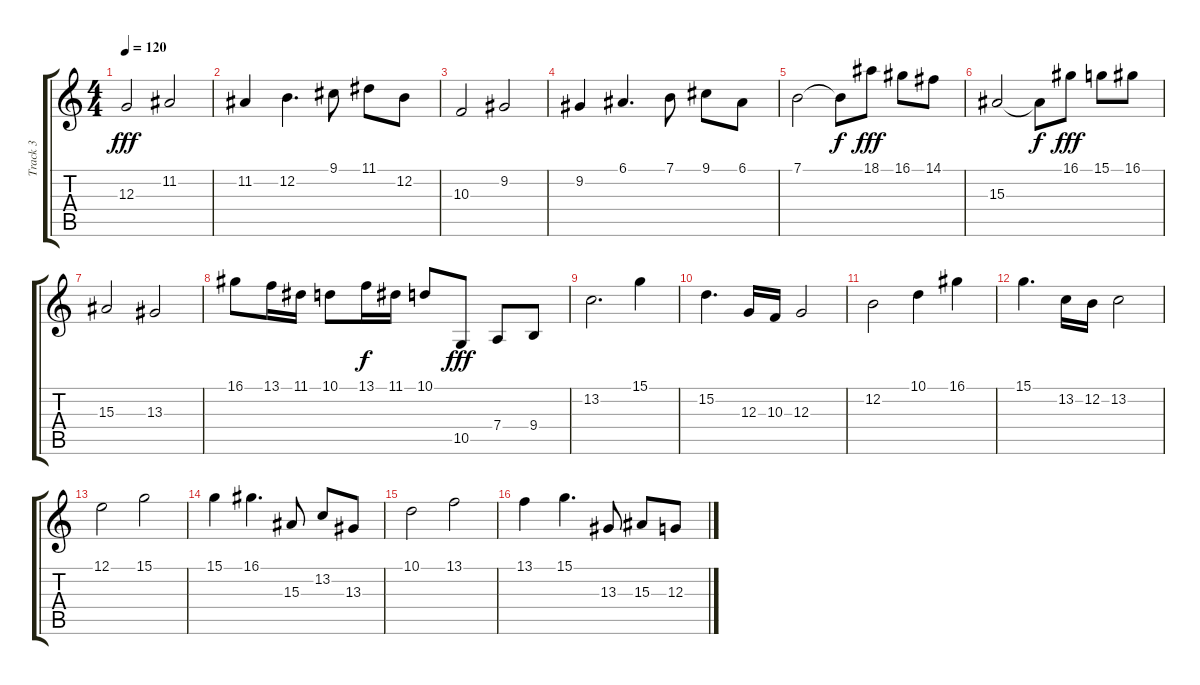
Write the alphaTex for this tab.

\track ("Track 3" "Track 3") {instrument stringensemble2}
\staff {score tabs}
\tuning (E4 B3 G3 D3 A2 E2) {hide}
\ts (4 4)
\tempo 120
\clef g2
\ks c
12.3.2{dy fff} 11.2.2 |
11.2.4 12.2.4{d} 9.1.8 11.1.8 12.2.8 |
10.3.2 9.2.2 |
9.2.4 6.1.4{d} 7.1.8 9.1.8 6.1.8 |
7.1.2 7.1{t}.8{dy f} 18.1.8{dy fff} 16.1.8 14.1.8 |
15.3.2 15.3{t}.8{dy f} 16.1.8{dy fff} 15.1.8 16.1.8 |
15.3.2 13.3.2 |
16.1.8 13.1.16 11.1.16 10.1.8 13.1.16{dy f} 11.1.16 10.1.8 10.5.8{dy fff} 7.4.8 9.4.8 |
13.2.2{d} 15.1.4 |
15.2.4{d} 12.3.16 10.3.16 12.3.2 |
12.2.2 10.1.4 16.1.4 |
15.1.4{d} 13.2.16 12.2.16 13.2.2 |
12.1.2 15.1.2 |
15.1.4 16.1.4{d} 15.3.8 13.2.8 13.3.8 |
10.1.2 13.1.2 |
13.1.4 15.1.4{d} 13.3.8 15.3.8 12.3.8
